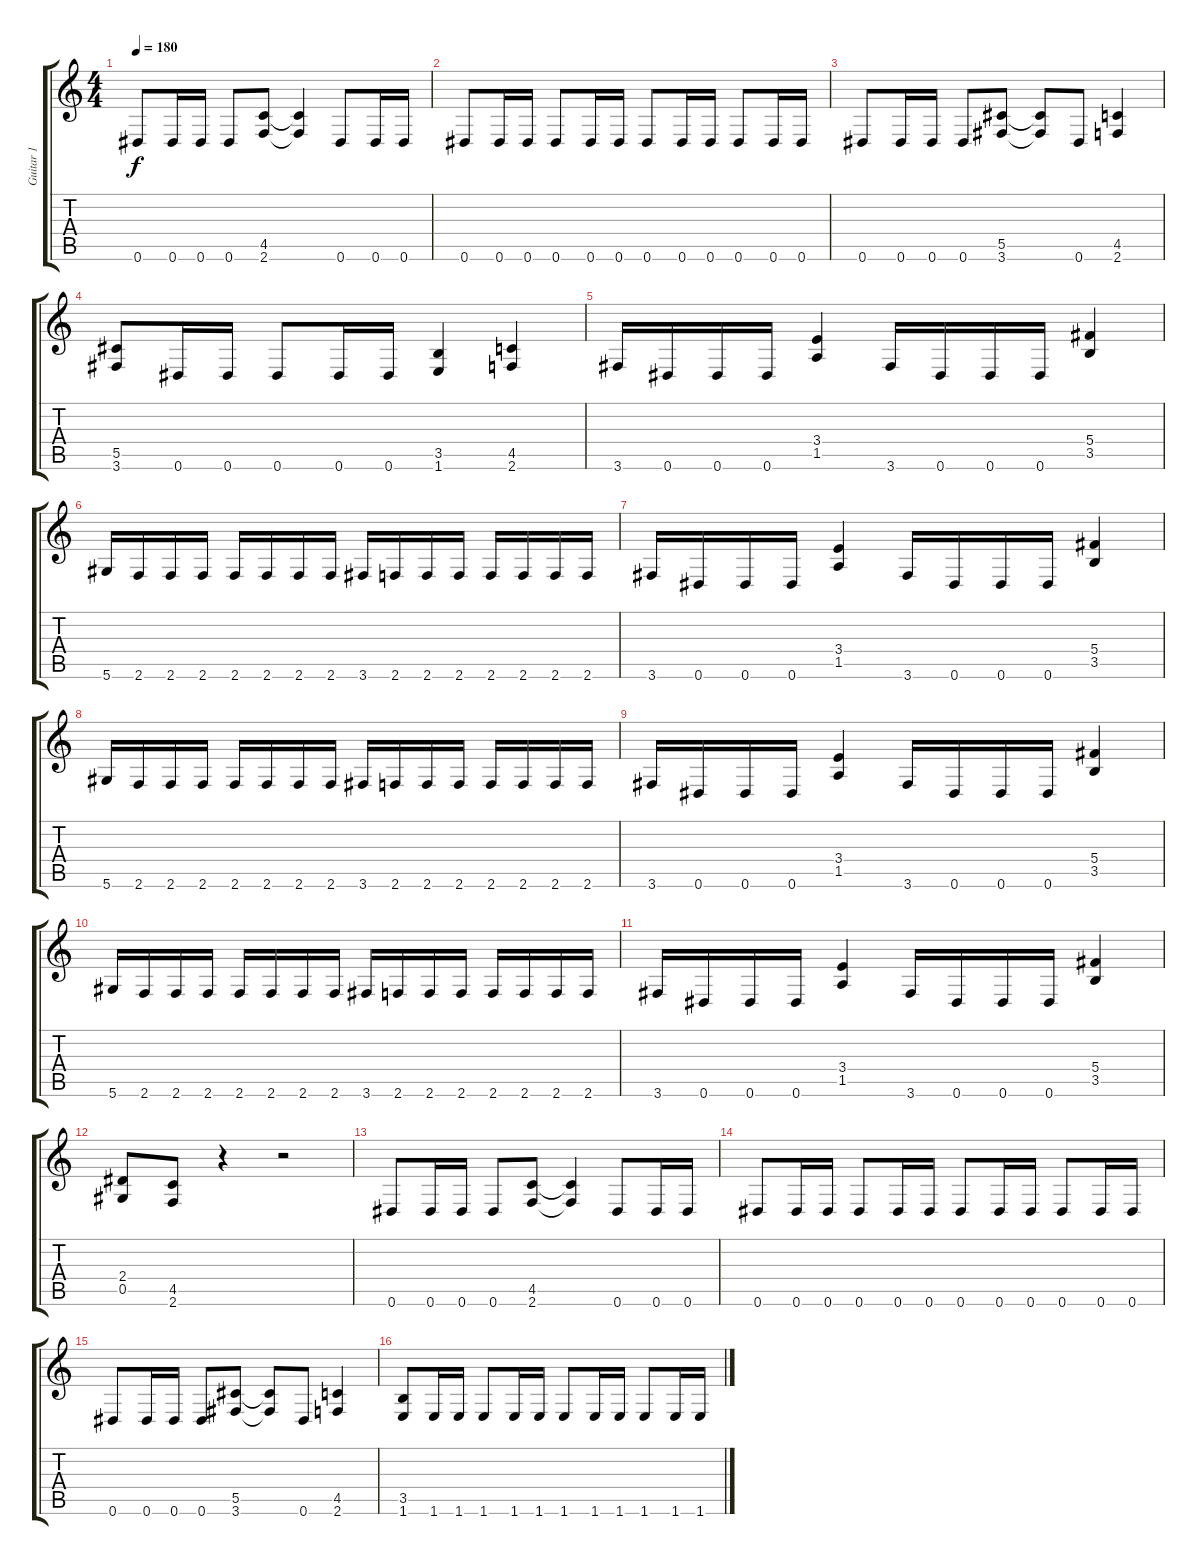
\track ("Guitar 1" "Guitar 1") {instrument distortionguitar}
\staff {score tabs}
\tuning (Eb4 Bb3 Gb3 Db3 Ab2 Eb2) {hide}
\ts (4 4)
\tempo 180
\clef g2
\ks c
0.6.8{dy f} 0.6.16 0.6.16 0.6.8 (4.5 2.6).8 (4.5{t} 2.6{t}).4 0.6.8 0.6.16 0.6.16 |
0.6.8 0.6.16 0.6.16 0.6.8 0.6.16 0.6.16 0.6.8 0.6.16 0.6.16 0.6.8 0.6.16 0.6.16 |
0.6.8 0.6.16 0.6.16 0.6.8 (5.5 3.6).8 (5.5{t} 3.6{t}).8 0.6.8 (4.5 2.6).4 |
(5.5 3.6).8 0.6.16 0.6.16 0.6.8 0.6.16 0.6.16 (3.5 1.6).4 (4.5 2.6).4 |
3.6.16 0.6.16 0.6.16 0.6.16 (3.4 1.5).4 3.6.16 0.6.16 0.6.16 0.6.16 (5.4 3.5).4 |
5.6.16 2.6.16 2.6.16 2.6.16 2.6.16 2.6.16 2.6.16 2.6.16 3.6.16 2.6.16 2.6.16 2.6.16 2.6.16 2.6.16 2.6.16 2.6.16 |
3.6.16 0.6.16 0.6.16 0.6.16 (3.4 1.5).4 3.6.16 0.6.16 0.6.16 0.6.16 (5.4 3.5).4 |
5.6.16 2.6.16 2.6.16 2.6.16 2.6.16 2.6.16 2.6.16 2.6.16 3.6.16 2.6.16 2.6.16 2.6.16 2.6.16 2.6.16 2.6.16 2.6.16 |
3.6.16 0.6.16 0.6.16 0.6.16 (3.4 1.5).4 3.6.16 0.6.16 0.6.16 0.6.16 (5.4 3.5).4 |
5.6.16 2.6.16 2.6.16 2.6.16 2.6.16 2.6.16 2.6.16 2.6.16 3.6.16 2.6.16 2.6.16 2.6.16 2.6.16 2.6.16 2.6.16 2.6.16 |
3.6.16 0.6.16 0.6.16 0.6.16 (3.4 1.5).4 3.6.16 0.6.16 0.6.16 0.6.16 (5.4 3.5).4 |
(2.4 0.5).8 (4.5 2.6).8 r.4 r.2 |
0.6.8 0.6.16 0.6.16 0.6.8 (4.5 2.6).8 (4.5{t} 2.6{t}).4 0.6.8 0.6.16 0.6.16 |
0.6.8 0.6.16 0.6.16 0.6.8 0.6.16 0.6.16 0.6.8 0.6.16 0.6.16 0.6.8 0.6.16 0.6.16 |
0.6.8 0.6.16 0.6.16 0.6.8 (5.5 3.6).8 (5.5{t} 3.6{t}).8 0.6.8 (4.5 2.6).4 |
(3.5 1.6).8 1.6.16 1.6.16 1.6.8 1.6.16 1.6.16 1.6.8 1.6.16 1.6.16 1.6.8 1.6.16 1.6.16
